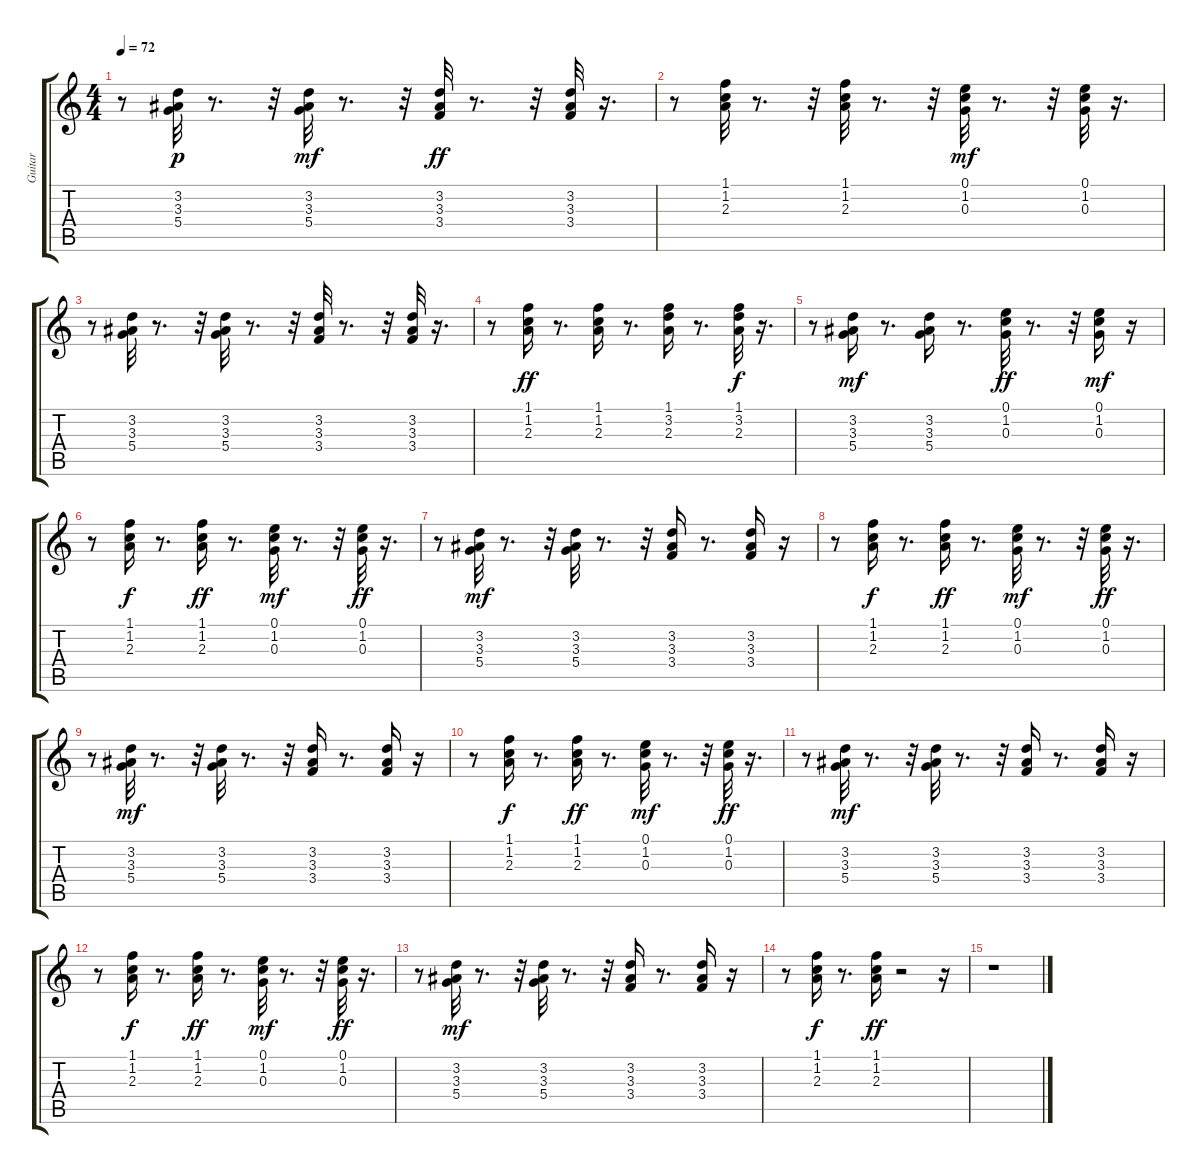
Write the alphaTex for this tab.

\track ("Guitar" "Guitar") {instrument electricguitarclean}
\staff {score tabs}
\tuning (E4 B3 G3 D3 A2 E2) {hide}
\ts (4 4)
\tempo 72
\clef g2
\ks c
r.8{dy mf} (3.2 3.3 5.4).32{dy p} r.8{d} r.32 (3.2 3.3 5.4).32{dy mf} r.8{d} r.32 (3.2 3.3 3.4).32{dy ff} r.8{d} r.32 (3.2 3.3 3.4).32 r.16{d} |
r.8 (1.1 1.2 2.3).32 r.8{d} r.32 (1.1 1.2 2.3).32 r.8{d} r.32 (0.1 1.2 0.3).32{dy mf} r.8{d} r.32 (0.1 1.2 0.3).32 r.16{d} |
r.8 (3.2 3.3 5.4).32 r.8{d} r.32 (3.2 3.3 5.4).32 r.8{d} r.32 (3.2 3.3 3.4).32 r.8{d} r.32 (3.2 3.3 3.4).32 r.16{d} |
r.8 (1.1 1.2 2.3).16{dy ff} r.8{d} (1.1 1.2 2.3).16 r.8{d} (1.1 3.2 2.3).16 r.8{d} (1.1 3.2 2.3).32{dy f} r.16{d} |
r.8 (3.2 3.3 5.4).16{dy mf} r.8{d} (3.2 3.3 5.4).16 r.8{d} (0.1 1.2 0.3).32{dy ff} r.8{d} r.32 (0.1 1.2 0.3).16{dy mf} r.16 |
r.8 (1.1 1.2 2.3).16{dy f} r.8{d} (1.1 1.2 2.3).16{dy ff} r.8{d} (0.1 1.2 0.3).32{dy mf} r.8{d} r.32 (0.1 1.2 0.3).32{dy ff} r.16{d} |
r.8 (3.2 3.3 5.4).32{dy mf} r.8{d} r.32 (3.2 3.3 5.4).32 r.8{d} r.32 (3.2 3.3 3.4).16 r.8{d} (3.2 3.3 3.4).16 r.16 |
r.8 (1.1 1.2 2.3).16{dy f} r.8{d} (1.1 1.2 2.3).16{dy ff} r.8{d} (0.1 1.2 0.3).32{dy mf} r.8{d} r.32 (0.1 1.2 0.3).32{dy ff} r.16{d} |
r.8 (3.2 3.3 5.4).32{dy mf} r.8{d} r.32 (3.2 3.3 5.4).32 r.8{d} r.32 (3.2 3.3 3.4).16 r.8{d} (3.2 3.3 3.4).16 r.16 |
r.8 (1.1 1.2 2.3).16{dy f} r.8{d} (1.1 1.2 2.3).16{dy ff} r.8{d} (0.1 1.2 0.3).32{dy mf} r.8{d} r.32 (0.1 1.2 0.3).32{dy ff} r.16{d} |
r.8 (3.2 3.3 5.4).32{dy mf} r.8{d} r.32 (3.2 3.3 5.4).32 r.8{d} r.32 (3.2 3.3 3.4).16 r.8{d} (3.2 3.3 3.4).16 r.16 |
r.8 (1.1 1.2 2.3).16{dy f} r.8{d} (1.1 1.2 2.3).16{dy ff} r.8{d} (0.1 1.2 0.3).32{dy mf} r.8{d} r.32 (0.1 1.2 0.3).32{dy ff} r.16{d} |
r.8 (3.2 3.3 5.4).32{dy mf} r.8{d} r.32 (3.2 3.3 5.4).32 r.8{d} r.32 (3.2 3.3 3.4).16 r.8{d} (3.2 3.3 3.4).16 r.16 |
r.8 (1.1 1.2 2.3).16{dy f} r.8{d} (1.1 1.2 2.3).16{dy ff} r.2 r.16 |
r.1
